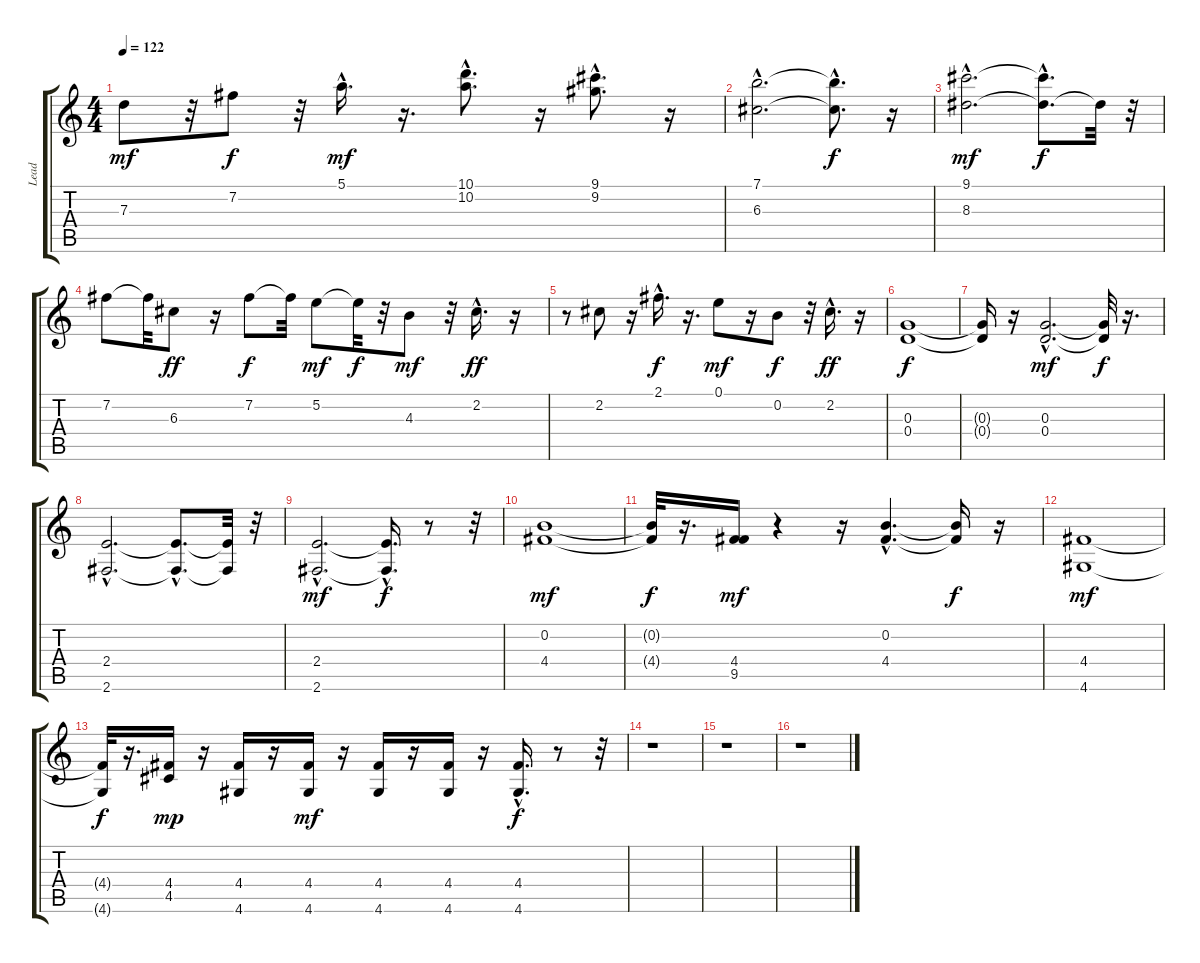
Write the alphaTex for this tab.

\track ("Lead" "Lead") {instrument distortionguitar}
\staff {score tabs}
\tuning (E4 B3 G3 D3 A2 E2) {hide}
\ts (4 4)
\tempo 122
\clef g2
\ks c
7.3.8{dy mf} r.32 7.2.8{dy f} r.32 5.1{hac}.16{d dy mf} r.16{d} (10.1{hac} 10.2{hac}).8{d} r.16 (9.1{hac} 9.2{hac}).8{d} r.16 |
(7.1{hac} 6.3{hac}).2{d} (7.1{hac t} 6.3{hac t}).8{d dy f} r.16 |
(9.1{hac} 8.3{hac}).2{d dy mf} (9.1{hac t} 8.3{hac t}).8{d dy f} 8.3{t}.32 r.32 |
7.2.8 7.2{t}.32 6.3.8{dy ff} r.16 7.2.8{dy f} 7.2{t}.32 5.2.8{dy mf} 5.2{t}.32{dy f} r.32 4.3.8{dy mf} r.32 2.2{hac}.16{d dy ff} r.16 |
r.8 2.2.8 r.16 2.1{hac}.16{d dy f} r.16{d} 0.1.8{dy mf} r.16 0.2.8{dy f} r.32 2.2{hac}.16{d dy ff} r.16 |
(0.3 0.4).1{dy f} |
(0.3{t} 0.4{t}).16 r.16 (0.3{hac} 0.4{hac}).2{d dy mf} (0.3{t} 0.4{t}).32{dy f} r.16{d} |
(2.4{hac} 2.6{hac}).2{d} (2.4{hac t} 2.6{hac t}).8{d} (2.4{t} 2.6{t}).32 r.32 |
(2.4{hac} 2.6{hac}).2{d dy mf} (2.4{hac t} 2.6{t}).16{d dy f} r.8 r.32 |
(0.2 4.4).1{dy mf} |
(0.2{t} 4.4{t}).32{dy f} r.16{d} (4.4 9.5).16{dy mf} r.4 r.16 (0.2{hac} 4.4{hac}).4{d} (0.2{t} 4.4{t}).16{dy f} r.16 |
(4.4 4.6).1{dy mf} |
(4.4{t} 4.6{t}).32{dy f} r.16{d} (4.4 4.5).16{dy mp} r.16 (4.4 4.6).16 r.16 (4.4 4.6).16{dy mf} r.16 (4.4 4.6).16 r.16 (4.4 4.6).16 r.16 (4.4{hac} 4.6{hac}).16{d dy f} r.8 r.32 |
r.1 |
r.1 |
r.1
